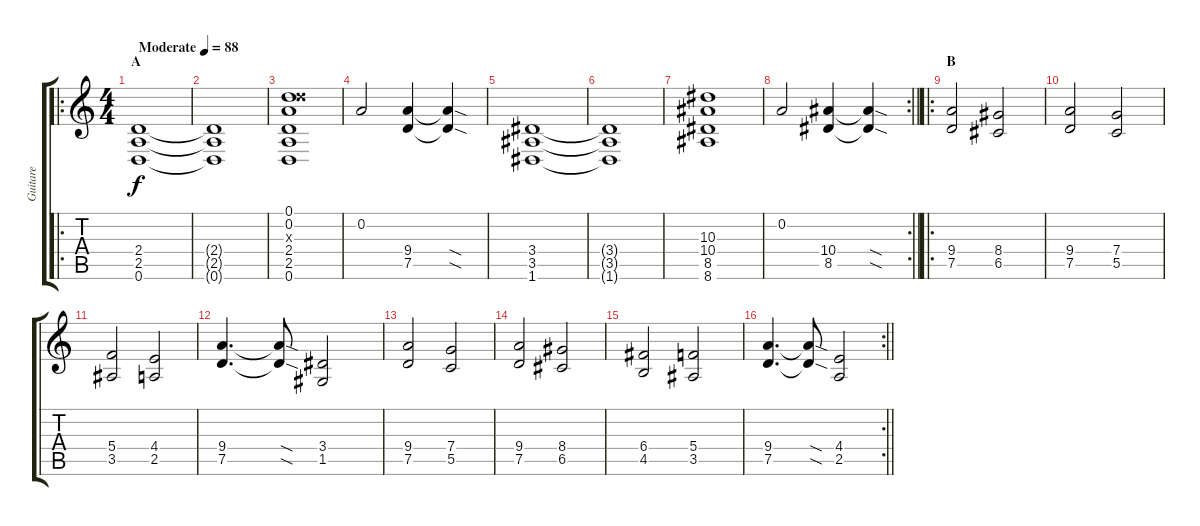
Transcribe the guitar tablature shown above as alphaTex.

\track ("Guitare" "Guitare") {instrument overdrivenguitar}
\staff {score tabs}
\tuning (D4 A3 F3 C3 G2 D2) {hide}
\ro
\ts (4 4)
\section ("" "A")
\tempo (88 "Moderate")
\clef g2
\ks c
(2.4 2.5 0.6).1{dy f instrument overdrivenguitar} |
(2.4{t} 2.5{t} 0.6{t}).1 |
(0.1 0.2 9.3{x} 2.4 2.5 0.6).1 |
0.2.2 (9.4 7.5).4 (9.4{sod t} 7.5{sod t}).4 |
(3.4 3.5 1.6).1 |
(3.4{t} 3.5{t} 1.6{t}).1 |
(10.3 10.4 8.5 8.6).1 |
\rc 2
\barLineRight lightlight
0.2.2 (10.4 8.5).4 (10.4{sod t} 8.5{sod t}).4 |
\ro
\section ("" "B")
(9.4 7.5).2 (8.4 6.5).2 |
(9.4 7.5).2 (7.4 5.5).2 |
(5.4 3.5).2 (4.4 2.5).2 |
(9.4 7.5).4{d} (9.4{sod t} 7.5{sod t}).8 (3.4 1.5).2 |
(9.4 7.5).2 (7.4 5.5).2 |
(9.4 7.5).2 (8.4 6.5).2 |
(6.4 4.5).2 (5.4 3.5).2 |
\rc 2
\barLineRight lightlight
(9.4 7.5).4{d} (9.4{sod t} 7.5{sod t}).8 (4.4 2.5).2
